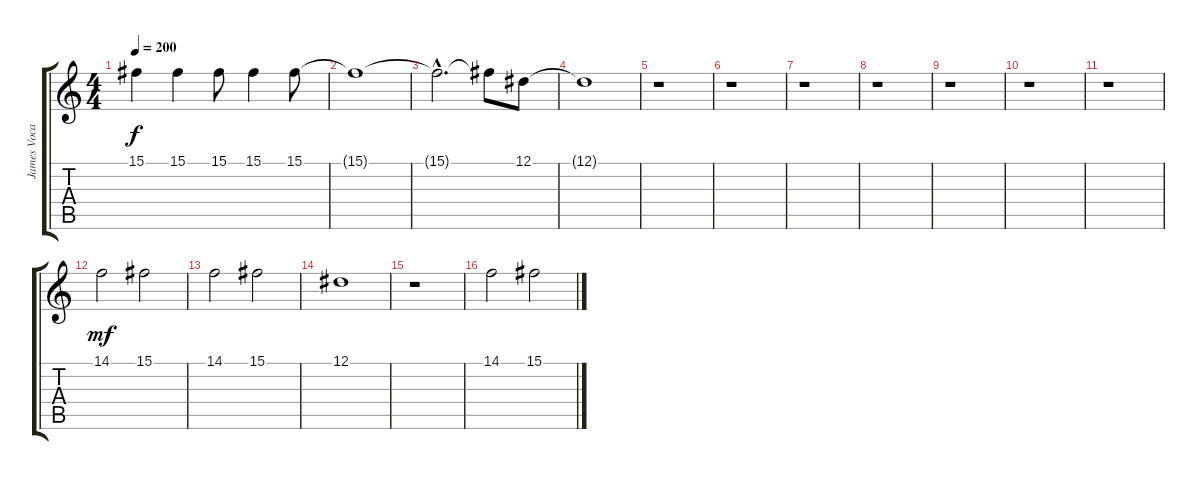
\track ("James Vocals" "James Voca") {instrument voiceoohs}
\staff {score tabs}
\tuning (Eb4 Bb3 Gb3 Db3 Ab2 Eb2) {hide}
\ts (4 4)
\tempo 200
\clef g2
\ks c
15.1.4{dy f} 15.1.4 15.1.8 15.1.4 15.1.8 |
15.1{t}.1 |
15.1{hac t}.2{d} 15.1{t}.8 12.1.8 |
12.1{t}.1 |
r.1 |
r.1 |
r.1 |
r.1 |
r.1 |
r.1 |
r.1 |
14.1.2{dy mf} 15.1.2 |
14.1.2 15.1.2 |
12.1.1 |
r.1 |
14.1.2 15.1.2
